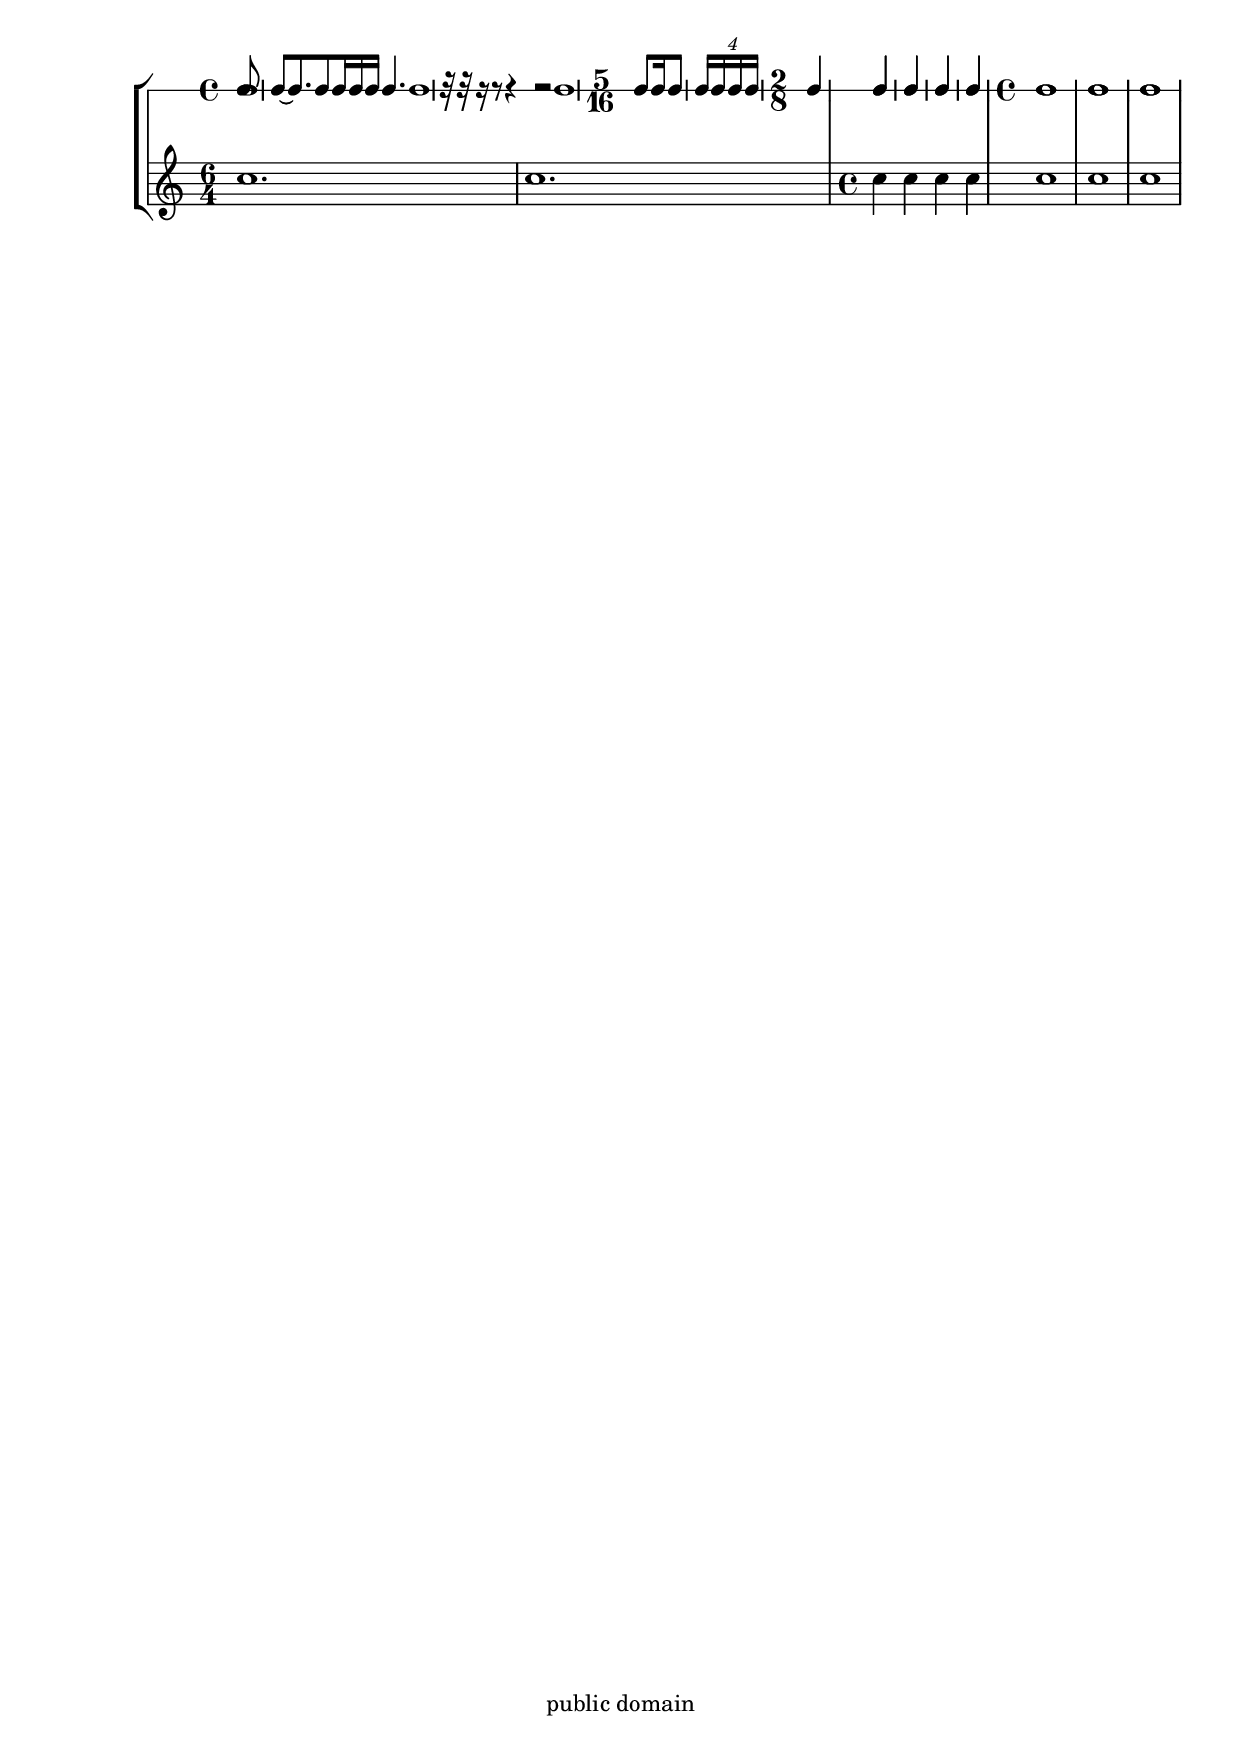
\version "1.5.49"
\header{
filename = 	 "rhythm.ly"
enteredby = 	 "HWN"
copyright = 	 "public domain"
TestedFeatures = 	 "multiple meters, beaming, unsynced bars, userdefd engravers"
}





ritme =  \notes\transpose c'' {
	\time  4/4
	\partial 8
	c8					|
	
	[a8~  a8. a8 a16 a16 a16] c4.		|	% watch the beams!
	 r32 r32 r16 r8 r4 r2			|
	\time   5/16

	% divide measure in 5 equal parts. Usually it 2+3 or 3+2
		
	[c8 c16 c8 ]				|	% watch THIS!
	 \times 5/4 { [ c16 c16 c16 c16] } |
	\time   2/8
	c4 				|
	c4	c4	c4	c4
	\time 4/4
	c1 c1 c1
	
%	[c16 c16 c16 c16 ]			|
%	[c16 c16 c16 c16 c16 ]			|
%	[c16 c16 c16 c16 c16 ]			|	
	
	 }
	

another =  
	\notes \relative c'' { \time 6/4 
		c1.  c1. \time 4/4c4 c4 c4 c4  c1 c1 c1
	 }


yanother =  
	\notes{ \time 4/4 
		c1 c1 c1 c4 c4 c4 c4  c1 c1 c1
	 }


\score{
	\context StaffGroup <
		\ritme
		\another
		\context RhythmicStaff {
			\yanother
		}
	>
	
	\paper{

	%% remove Timing_engraver and Bar_number_engraver
 \translator {
 \ScoreContext
 \remove "Timing_engraver"
  }
  \translator {
  \RhythmicStaffContext
  \consists "Timing_engraver"
  }
  \translator{
  \StaffContext
  \consists "Timing_engraver"
  }
	}
}
